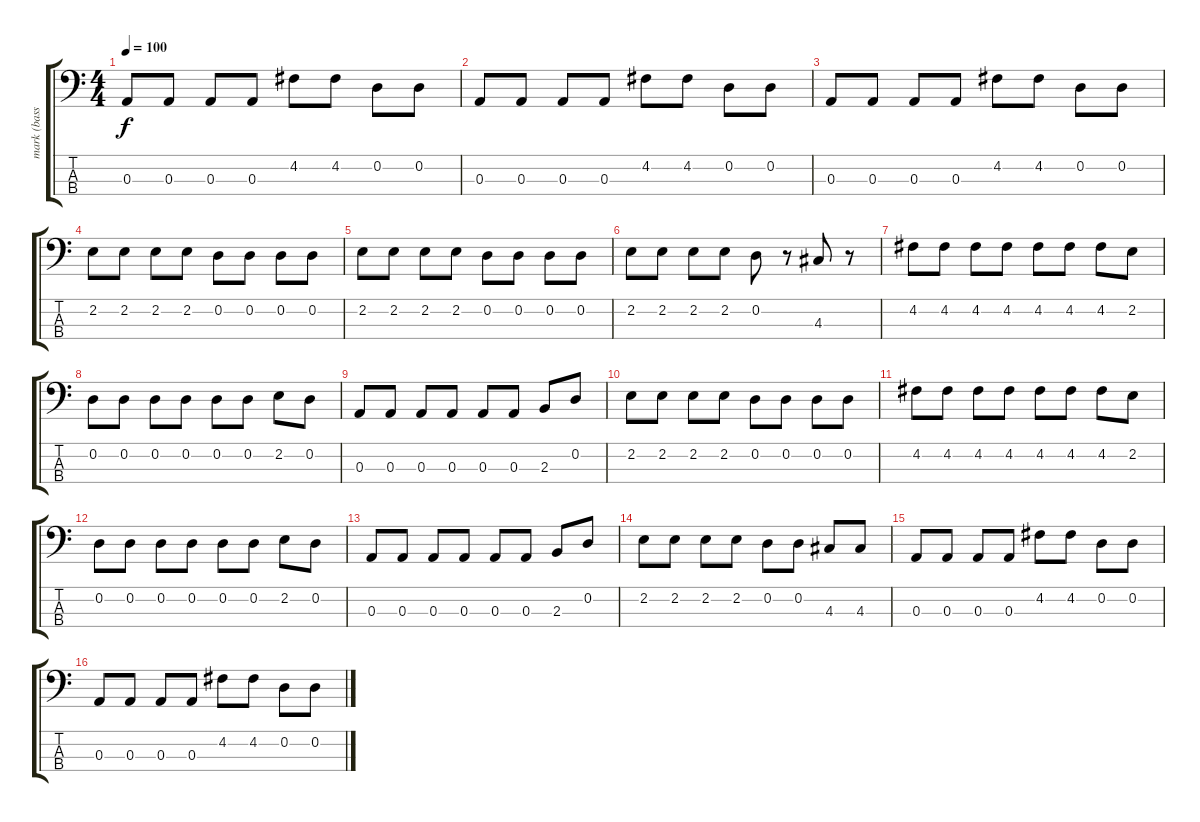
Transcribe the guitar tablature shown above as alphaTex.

\track ("mark (bass)" "mark (bass") {instrument electricbasspick}
\staff {score tabs}
\tuning (G2 D2 A1 E1) {hide}
\ts (4 4)
\tempo 100
\clef f4
\ks c
0.3.8{dy f} 0.3.8 0.3.8 0.3.8 4.2.8 4.2.8 0.2.8 0.2.8 |
0.3.8 0.3.8 0.3.8 0.3.8 4.2.8 4.2.8 0.2.8 0.2.8 |
0.3.8 0.3.8 0.3.8 0.3.8 4.2.8 4.2.8 0.2.8 0.2.8 |
2.2.8 2.2.8 2.2.8 2.2.8 0.2.8 0.2.8 0.2.8 0.2.8 |
2.2.8 2.2.8 2.2.8 2.2.8 0.2.8 0.2.8 0.2.8 0.2.8 |
2.2.8 2.2.8 2.2.8 2.2.8 0.2.8 r.8 4.3.8 r.8 |
4.2.8 4.2.8 4.2.8 4.2.8 4.2.8 4.2.8 4.2.8 2.2.8 |
0.2.8 0.2.8 0.2.8 0.2.8 0.2.8 0.2.8 2.2.8 0.2.8 |
0.3.8 0.3.8 0.3.8 0.3.8 0.3.8 0.3.8 2.3.8 0.2.8 |
2.2.8 2.2.8 2.2.8 2.2.8 0.2.8 0.2.8 0.2.8 0.2.8 |
4.2.8 4.2.8 4.2.8 4.2.8 4.2.8 4.2.8 4.2.8 2.2.8 |
0.2.8 0.2.8 0.2.8 0.2.8 0.2.8 0.2.8 2.2.8 0.2.8 |
0.3.8 0.3.8 0.3.8 0.3.8 0.3.8 0.3.8 2.3.8 0.2.8 |
2.2.8 2.2.8 2.2.8 2.2.8 0.2.8 0.2.8 4.3.8 4.3.8 |
0.3.8 0.3.8 0.3.8 0.3.8 4.2.8 4.2.8 0.2.8 0.2.8 |
0.3.8 0.3.8 0.3.8 0.3.8 4.2.8 4.2.8 0.2.8 0.2.8
